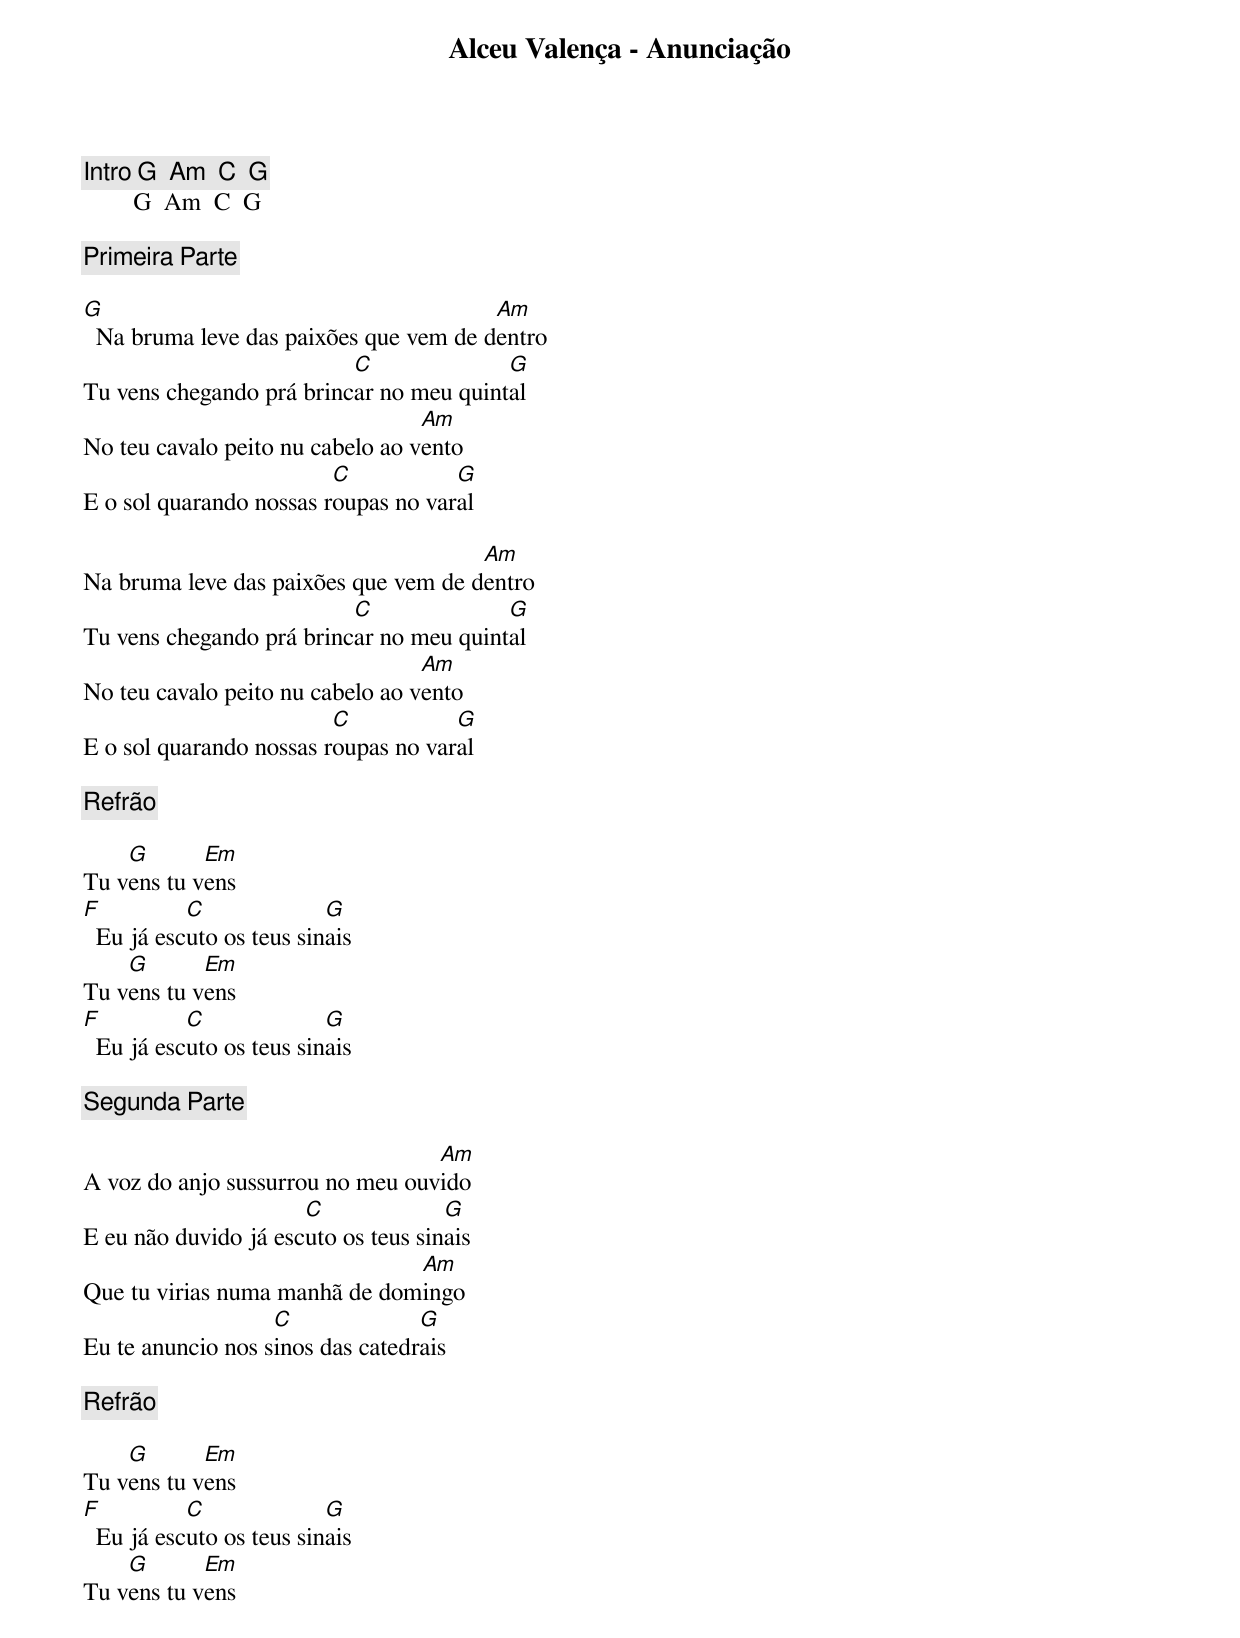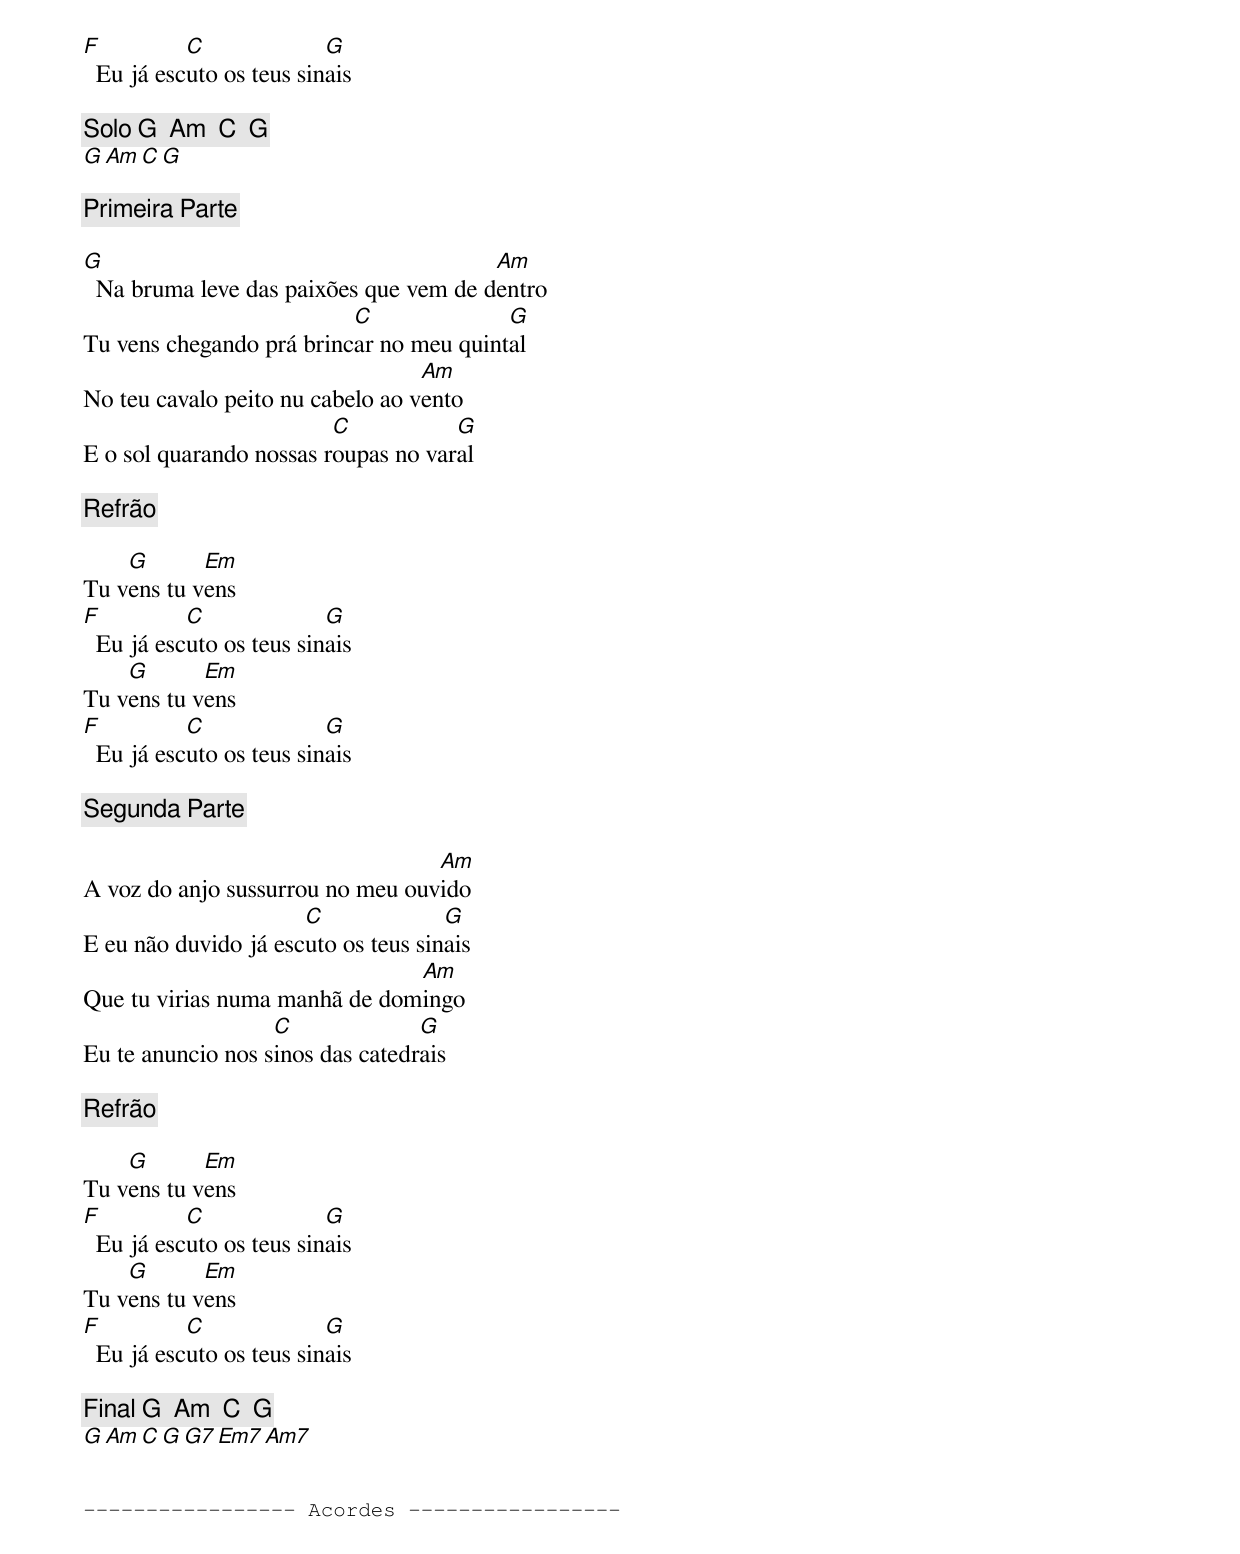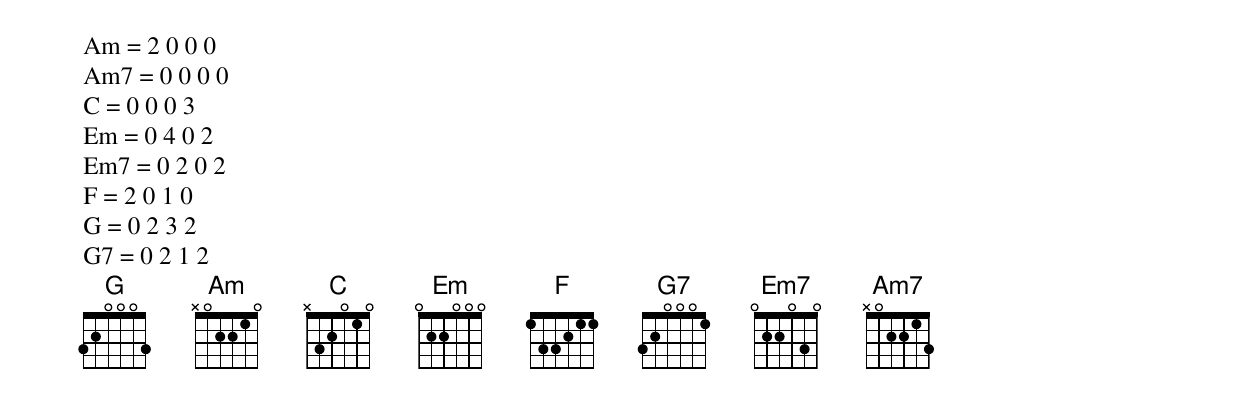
Alceu Valença - Anunciação

[Intro] G  Am  C  G
        G  Am  C  G

[Primeira Parte]

G                                       Am
  Na bruma leve das paixões que vem de dentro
                          C              G
Tu vens chegando prá brincar no meu quintal
                                  Am
No teu cavalo peito nu cabelo ao vento
                         C           G
E o sol quarando nossas roupas no varal

                                      Am
Na bruma leve das paixões que vem de dentro
                          C              G
Tu vens chegando prá brincar no meu quintal
                                  Am
No teu cavalo peito nu cabelo ao vento
                         C           G
E o sol quarando nossas roupas no varal

[Refrão]

    G       Em
Tu vens tu vens
F          C              G
  Eu já escuto os teus sinais
    G       Em
Tu vens tu vens
F          C              G
  Eu já escuto os teus sinais

[Segunda Parte]

                                  Am
A voz do anjo sussurrou no meu ouvido
                      C              G
E eu não duvido já escuto os teus sinais
                               Am
Que tu virias numa manhã de domingo
                   C              G
Eu te anuncio nos sinos das catedrais

[Refrão]

    G       Em
Tu vens tu vens
F          C              G
  Eu já escuto os teus sinais
    G       Em
Tu vens tu vens
F          C              G
  Eu já escuto os teus sinais

[Solo] G  Am  C  G
       G  Am  C  G

[Primeira Parte]

G                                       Am
  Na bruma leve das paixões que vem de dentro
                          C              G
Tu vens chegando prá brincar no meu quintal
                                  Am
No teu cavalo peito nu cabelo ao vento
                         C           G
E o sol quarando nossas roupas no varal

[Refrão]

    G       Em
Tu vens tu vens
F          C              G
  Eu já escuto os teus sinais
    G       Em
Tu vens tu vens
F          C              G
  Eu já escuto os teus sinais

[Segunda Parte]

                                  Am
A voz do anjo sussurrou no meu ouvido
                      C              G
E eu não duvido já escuto os teus sinais
                               Am
Que tu virias numa manhã de domingo
                   C              G
Eu te anuncio nos sinos das catedrais

[Refrão]

    G       Em
Tu vens tu vens
F          C              G
  Eu já escuto os teus sinais
    G       Em
Tu vens tu vens
F          C              G
  Eu já escuto os teus sinais

[Final] G  Am  C  G
        G  Am  C  G  G7  Em7  Am7


----------------- Acordes -----------------
Am = 2 0 0 0
Am7 = 0 0 0 0
C = 0 0 0 3
Em = 0 4 0 2
Em7 = 0 2 0 2
F = 2 0 1 0
G = 0 2 3 2
G7 = 0 2 1 2
